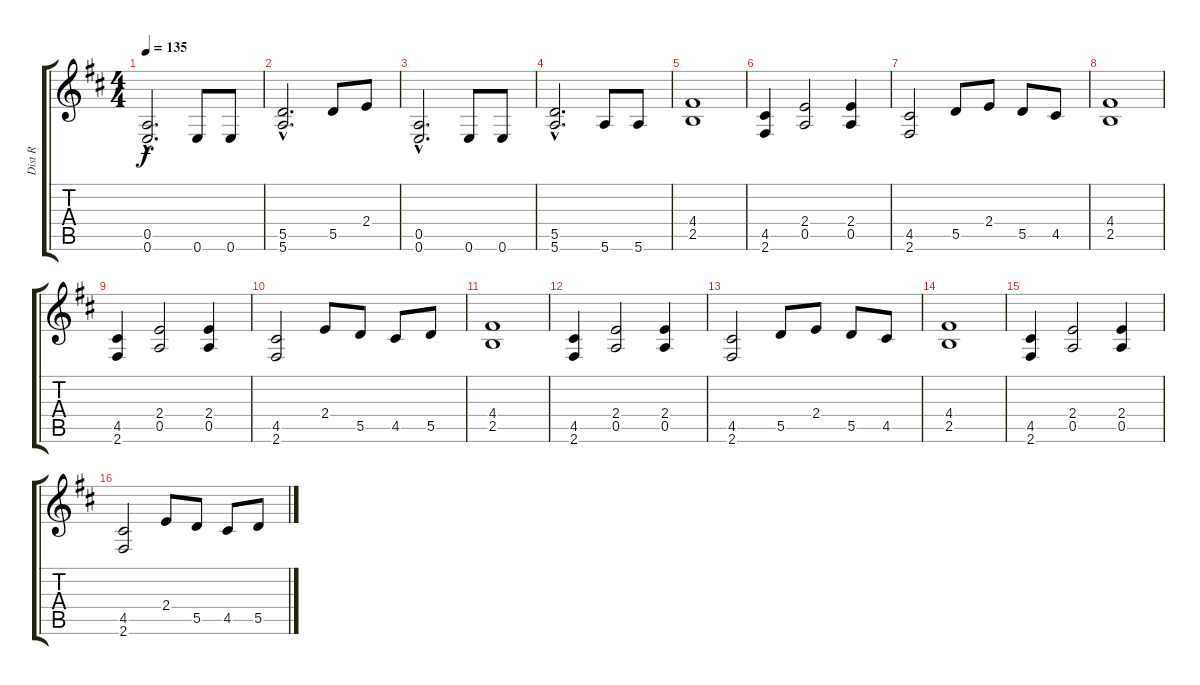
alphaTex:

\track ("Dist R" "Dist R") {instrument distortionguitar}
\staff {score tabs}
\tuning (E4 B3 G3 D3 A2 E2) {hide}
\ts (4 4)
\tempo 135
\clef g2
\ks d
(0.5{hac} 0.6{hac}).2{d dy f} 0.6.8 0.6.8 |
(5.5{hac} 5.6{hac}).2{d} 5.5.8 2.4.8 |
(0.5{hac} 0.6{hac}).2{d} 0.6.8 0.6.8 |
(5.5{hac} 5.6{hac}).2{d} 5.6.8 5.6.8 |
(4.4 2.5).1 |
(4.5 2.6).4 (2.4 0.5).2 (2.4 0.5).4 |
(4.5 2.6).2 5.5.8 2.4.8 5.5.8 4.5.8 |
(4.4 2.5).1 |
(4.5 2.6).4 (2.4 0.5).2 (2.4 0.5).4 |
(4.5 2.6).2 2.4.8 5.5.8 4.5.8 5.5.8 |
(4.4 2.5).1 |
(4.5 2.6).4 (2.4 0.5).2 (2.4 0.5).4 |
(4.5 2.6).2 5.5.8 2.4.8 5.5.8 4.5.8 |
(4.4 2.5).1 |
(4.5 2.6).4 (2.4 0.5).2 (2.4 0.5).4 |
(4.5 2.6).2 2.4.8 5.5.8 4.5.8 5.5.8
